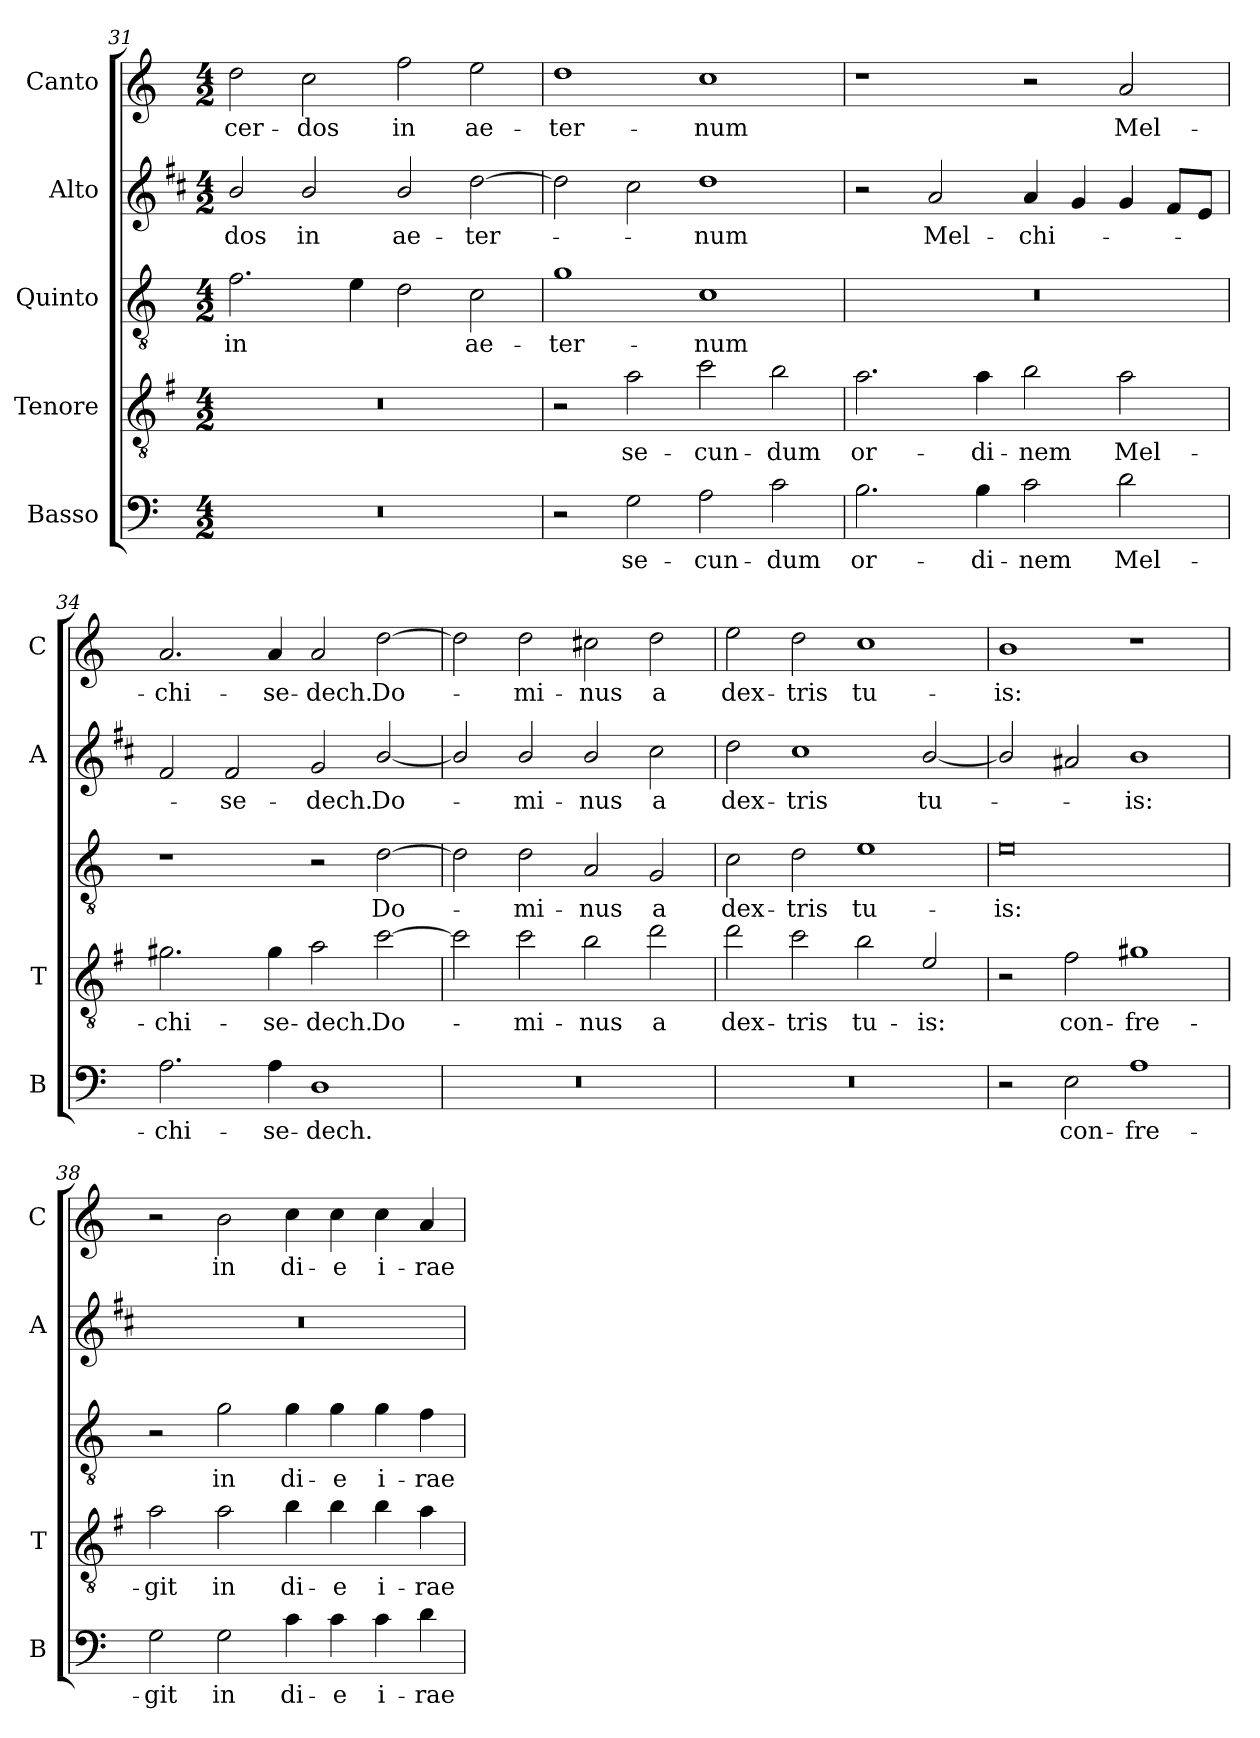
**kern	**text	**kern	**text	**kern	**text	**kern	**text	**kern	**text
*part5	*part5	*part4	*part4	*part3	*part3	*part2	*part2	*part1	*part1
*staff5	*staff5	*staff4	*staff4	*staff3	*staff3	*staff2	*staff2	*staff1	*staff1
*I"Basso	*	*I"Tenore	*	*I"Quinto	*	*I"Alto	*	*I"Canto	*
*I'B	*	*I'T	*	*	*	*I'A	*	*I'C	*
*clefF4	*	*clefGv2	*	*clefGv2	*	*clefG2	*	*clefG2	*
*	*	*ITrd4c7	*	*	*	*ITrd1c2	*	*	*
*k[]	*	*k[]	*	*k[]	*	*k[]	*	*k[]	*
*C:	*	*C:	*	*C:	*	*C:	*	*C:	*
*M4/2	*	*M4/2	*	*M4/2	*	*M4/2	*	*M4/2	*
=31	=31	=31	=31	=31	=31	=31	=31	=31	=31
!	!	!	!	!	!LO:LY:b	!	!LO:LY:b	!	!LO:LY:b
0r	.	0r	.	2.f\	in	2a/	-dos	2dd\	-cer-
!	!	!	!	!	!	!	!LO:LY:b	!	!LO:LY:b
.	.	.	.	.	.	2a/	in	2cc\	-dos
.	.	.	.	4e\	.	.	.	.	.
!	!	!	!	!	!	!	!LO:LY:b	!	!LO:LY:b
.	.	.	.	2d\	.	2a/	ae-	2ff\	in
!	!	!	!	!	!LO:LY:b	!	!LO:LY:b	!	!LO:LY:b
.	.	.	.	2c\	ae-	[2cc\	-ter-	2ee\	ae-
=32	=32	=32	=32	=32	=32	=32	=32	=32	=32
!	!	!	!	!	!LO:LY:b	!	!	!	!LO:LY:b
2r	.	2r	.	1g	-ter-	2cc\]	.	1dd	-ter-
!	!LO:LY:b	!	!LO:LY:b	!	!	!	!	!	!
2G\	se-	2d\	se-	.	.	2b\	.	.	.
!	!LO:LY:b	!	!LO:LY:b	!	!LO:LY:b	!	!LO:LY:b	!	!LO:LY:b
2A\	-cun-	2f\	-cun-	1c	-num	1cc	-num	1cc	-num
!	!LO:LY:b	!	!LO:LY:b	!	!	!	!	!	!
2c\	-dum	2e\	-dum	.	.	.	.	.	.
=33	=33	=33	=33	=33	=33	=33	=33	=33	=33
!	!LO:LY:b	!	!LO:LY:b	!	!	!	!	!	!
2.B\	or-	2.d\	or-	0r	.	2r	.	1r	.
!	!	!	!	!	!	!	!LO:LY:b	!	!
.	.	.	.	.	.	2g/	Mel-	.	.
!	!LO:LY:b	!	!LO:LY:b	!	!	!	!	!	!
4B\	-di-	4d\	-di-	.	.	.	.	.	.
!	!LO:LY:b	!	!LO:LY:b	!	!	!	!LO:LY:b	!	!
2c\	-nem	2e\	-nem	.	.	4g/	-chi-	2r	.
.	.	.	.	.	.	4f/	.	.	.
!	!LO:LY:b	!	!LO:LY:b	!	!	!	!	!	!LO:LY:b
2d\	Mel-	2d\	Mel-	.	.	4f/	.	2a/	Mel-
.	.	.	.	.	.	8e/L	.	.	.
.	.	.	.	.	.	8d/J	.	.	.
!!LO:LB:g=z
=34	=34	=34	=34	=34	=34	=34	=34	=34	=34
!	!LO:LY:b	!	!LO:LY:b	!	!	!	!	!	!LO:LY:b
2.A\	-chi-	2.c#X\	-chi-	1r	.	2e/	.	2.a/	-chi-
!	!	!	!	!	!	!	!LO:LY:b	!	!
.	.	.	.	.	.	2e/	-se-	.	.
!	!LO:LY:b	!	!LO:LY:b	!	!	!	!	!	!LO:LY:b
4A\	-se-	4c#\	-se-	.	.	.	.	4a/	-se-
!	!LO:LY:b	!	!LO:LY:b	!	!	!	!LO:LY:b	!	!LO:LY:b
1D	-dech.	2d\	-dech.	2r	.	2f/	-dech.	2a/	-dech.
!	!	!	!LO:LY:b	!	!LO:LY:b	!	!LO:LY:b	!	!LO:LY:b
.	.	[2f\	Do-	[2d\	Do-	[2a/	Do-	[2dd\	Do-
=35	=35	=35	=35	=35	=35	=35	=35	=35	=35
0r	.	2f\]	.	2d\]	.	2a/]	.	2dd\]	.
!	!	!	!LO:LY:b	!	!LO:LY:b	!	!LO:LY:b	!	!LO:LY:b
.	.	2f\	-mi-	2d\	-mi-	2a/	-mi-	2dd\	-mi-
!	!	!	!LO:LY:b	!	!LO:LY:b	!	!LO:LY:b	!	!LO:LY:b
.	.	2e\	-nus	2A/	-nus	2a/	-nus	2cc#X\	-nus
!	!	!	!LO:LY:b	!	!LO:LY:b	!	!LO:LY:b	!	!LO:LY:b
.	.	2g\	a	2G/	a	2b\	a	2dd\	a
=36	=36	=36	=36	=36	=36	=36	=36	=36	=36
!	!	!	!LO:LY:b	!	!LO:LY:b	!	!LO:LY:b	!	!LO:LY:b
0r	.	2g\	dex-	2c\	dex-	2cc\	dex-	2ee\	dex-
!	!	!	!LO:LY:b	!	!LO:LY:b	!	!LO:LY:b	!	!LO:LY:b
.	.	2f\	-tris	2d\	-tris	1b	-tris	2dd\	-tris
!	!	!	!LO:LY:b	!	!LO:LY:b	!	!	!	!LO:LY:b
.	.	2e\	tu-	1e	tu-	.	.	1cc	tu-
!	!	!	!LO:LY:b	!	!	!	!LO:LY:b	!	!
.	.	2A/	-is:	.	.	[2a/	tu-	.	.
=37	=37	=37	=37	=37	=37	=37	=37	=37	=37
!	!	!	!	!	!LO:LY:b	!	!	!	!LO:LY:b
2r	.	2r	.	0e	-is:	2a/]	.	1b	-is:
!	!LO:LY:b	!	!LO:LY:b	!	!	!	!	!	!
2E\	con-	2B\	con-	.	.	2g#X/	.	.	.
!	!LO:LY:b	!	!LO:LY:b	!	!	!	!LO:LY:b	!	!
1A	-fre-	1c#X	-fre-	.	.	1a	-is:	1r	.
=38	=38	=38	=38	=38	=38	=38	=38	=38	=38
!	!LO:LY:b	!	!LO:LY:b	!	!	!	!	!	!
2G\	-git	2d\	-git	2r	.	0r	.	2r	.
!	!LO:LY:b	!	!LO:LY:b	!	!LO:LY:b	!	!	!	!LO:LY:b
2G\	in	2d\	in	2g\	in	.	.	2b\	in
!	!LO:LY:b	!	!LO:LY:b	!	!LO:LY:b	!	!	!	!LO:LY:b
4c\	di-	4e\	di-	4g\	di-	.	.	4cc\	di-
!	!LO:LY:b	!	!LO:LY:b	!	!LO:LY:b	!	!	!	!LO:LY:b
4c\	-e	4e\	-e	4g\	-e	.	.	4cc\	-e
!	!LO:LY:b	!	!LO:LY:b	!	!LO:LY:b	!	!	!	!LO:LY:b
4c\	i-	4e\	i-	4g\	i-	.	.	4cc\	i-
!	!LO:LY:b	!	!LO:LY:b	!	!LO:LY:b	!	!	!	!LO:LY:b
4d\	-rae	4d\	-rae	4f\	-rae	.	.	4a/	-rae
=	=	=	=	=	=	=	=	=	=
*-	*-	*-	*-	*-	*-	*-	*-	*-	*-
